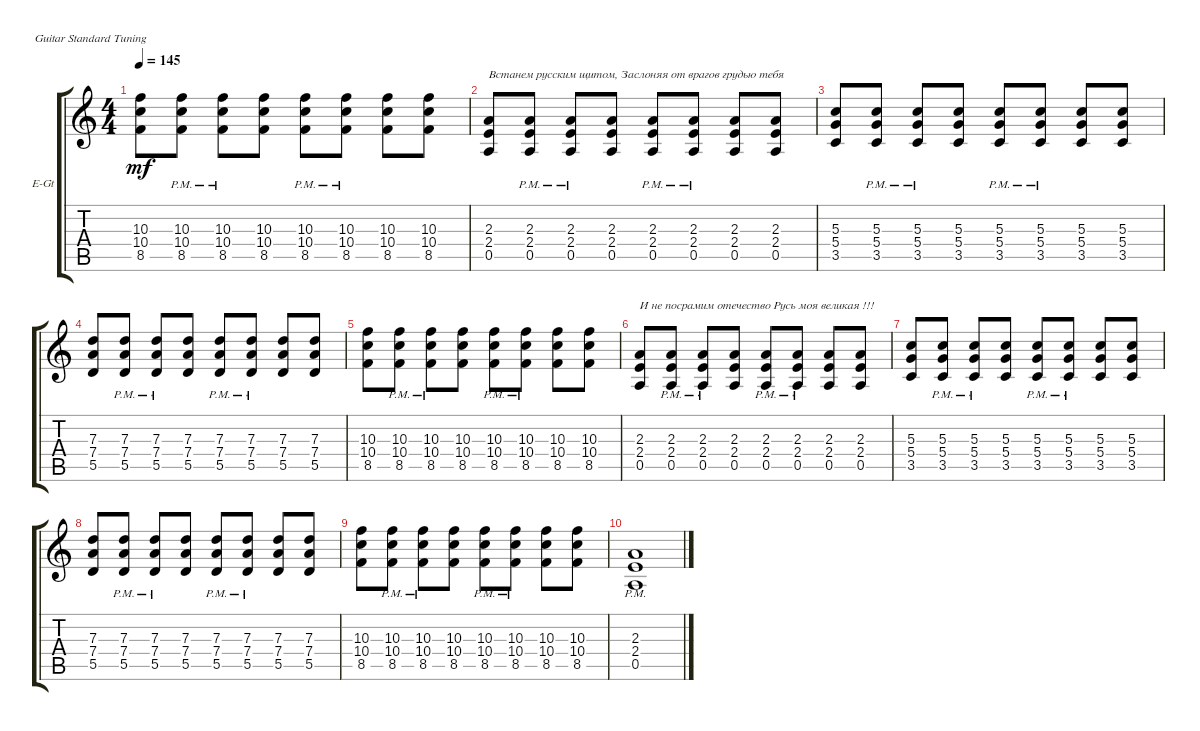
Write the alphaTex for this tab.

\defaultSystemsLayout 4
\bracketExtendMode groupsimilarinstruments
\firstSystemTrackNameOrientation horizontal
\otherSystemsTrackNameOrientation horizontal
\track ("Electric Guitar (Drive)" "E-Gt") {instrument overdrivenguitar}
\staff {score tabs}
\tuning (E4 B3 G3 D3 A2 E2)
\ts (4 4)
\tempo 145
\clef g2
\ks c
(8.5 10.4 10.3).8{dy mf} (8.5{pm} 10.4{pm} 10.3{pm}).8 (8.5{pm} 10.4{pm} 10.3{pm}).8 (8.5 10.4 10.3).8 (8.5{pm} 10.4{pm} 10.3{pm}).8 (8.5{pm} 10.4{pm} 10.3{pm}).8 (8.5 10.4 10.3).8 (8.5 10.4 10.3).8 |
(0.5 2.4 2.3).8{txt "Встанем русским щитом, Заслоняя от врагов грудью тебя"} (0.5{pm} 2.4{pm} 2.3{pm}).8 (0.5{pm} 2.4{pm} 2.3{pm}).8 (0.5 2.4 2.3).8 (0.5{pm} 2.4{pm} 2.3{pm}).8 (0.5{pm} 2.4{pm} 2.3{pm}).8 (0.5 2.4 2.3).8 (0.5 2.4 2.3).8 |
(3.5 5.4 5.3).8 (3.5{pm} 5.4{pm} 5.3{pm}).8 (3.5{pm} 5.4{pm} 5.3{pm}).8 (3.5 5.4 5.3).8 (3.5{pm} 5.4{pm} 5.3{pm}).8 (3.5{pm} 5.4{pm} 5.3{pm}).8 (3.5 5.4 5.3).8 (3.5 5.4 5.3).8 |
(5.5 7.4 7.3).8 (5.5{pm} 7.4{pm} 7.3{pm}).8 (5.5{pm} 7.4{pm} 7.3{pm}).8 (5.5 7.4 7.3).8 (5.5{pm} 7.4{pm} 7.3{pm}).8 (5.5{pm} 7.4{pm} 7.3{pm}).8 (5.5 7.4 7.3).8 (5.5 7.4 7.3).8 |
(8.5 10.4 10.3).8 (8.5{pm} 10.4{pm} 10.3{pm}).8 (8.5{pm} 10.4{pm} 10.3{pm}).8 (8.5 10.4 10.3).8 (8.5{pm} 10.4{pm} 10.3{pm}).8 (8.5{pm} 10.4{pm} 10.3{pm}).8 (8.5 10.4 10.3).8 (8.5 10.4 10.3).8 |
(0.5 2.4 2.3).8{txt "И не посрамим отечество Русь моя великая !!!"} (0.5{pm} 2.4{pm} 2.3{pm}).8 (0.5{pm} 2.4{pm} 2.3{pm}).8 (0.5 2.4 2.3).8 (0.5{pm} 2.4{pm} 2.3{pm}).8 (0.5{pm} 2.4{pm} 2.3{pm}).8 (0.5 2.4 2.3).8 (0.5 2.4 2.3).8 |
(3.5 5.4 5.3).8 (3.5{pm} 5.4{pm} 5.3{pm}).8 (3.5{pm} 5.4{pm} 5.3{pm}).8 (3.5 5.4 5.3).8 (3.5{pm} 5.4{pm} 5.3{pm}).8 (3.5{pm} 5.4{pm} 5.3{pm}).8 (3.5 5.4 5.3).8 (3.5 5.4 5.3).8 |
(5.5 7.4 7.3).8 (5.5{pm} 7.4{pm} 7.3{pm}).8 (5.5{pm} 7.4{pm} 7.3{pm}).8 (5.5 7.4 7.3).8 (5.5{pm} 7.4{pm} 7.3{pm}).8 (5.5{pm} 7.4{pm} 7.3{pm}).8 (5.5 7.4 7.3).8 (5.5 7.4 7.3).8 |
(8.5 10.4 10.3).8 (8.5{pm} 10.4{pm} 10.3{pm}).8 (8.5{pm} 10.4{pm} 10.3{pm}).8 (8.5 10.4 10.3).8 (8.5{pm} 10.4{pm} 10.3{pm}).8 (8.5{pm} 10.4{pm} 10.3{pm}).8 (8.5 10.4 10.3).8 (8.5 10.4 10.3).8 |
(0.5{pm} 2.4 2.3).1
